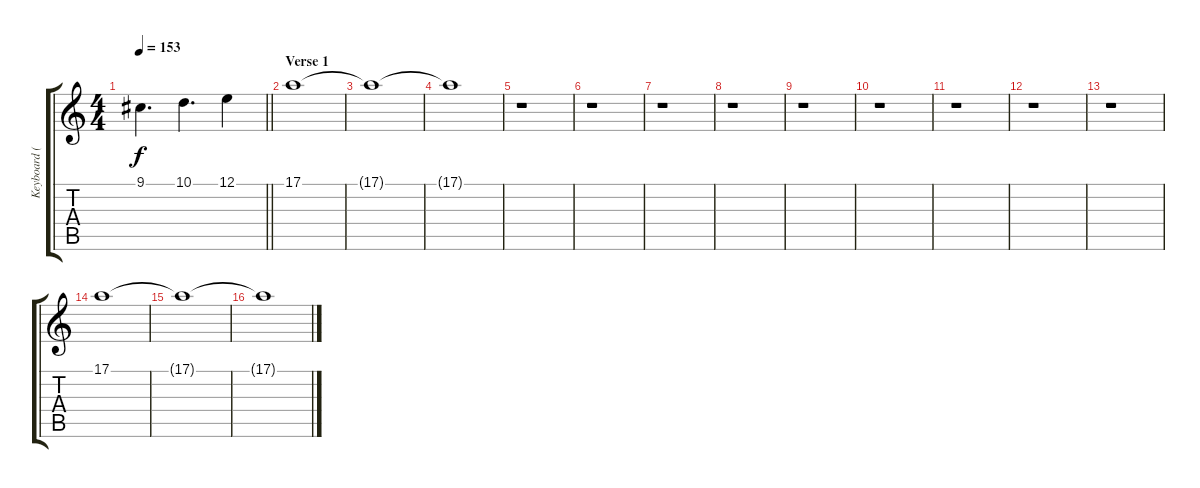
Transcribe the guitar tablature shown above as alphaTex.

\track ("Keyboard (Tolhurst)" "Keyboard (") {instrument stringensemble1}
\staff {score tabs}
\tuning (E4 B3 G3 D3 A2 E2) {hide}
\ts (4 4)
\tempo 153
\clef g2
\barLineRight lightlight
\ks c
9.1.4{d dy f} 10.1.4{d} 12.1.4 |
\section ("" "Verse 1")
17.1.1 |
17.1{t}.1{volume 4} |
17.1{t}.1 |
r.1 |
r.1 |
r.1 |
r.1 |
r.1 |
r.1 |
r.1 |
r.1 |
r.1 |
17.1.1{volume 10} |
17.1{t}.1{volume 4} |
17.1{t}.1
